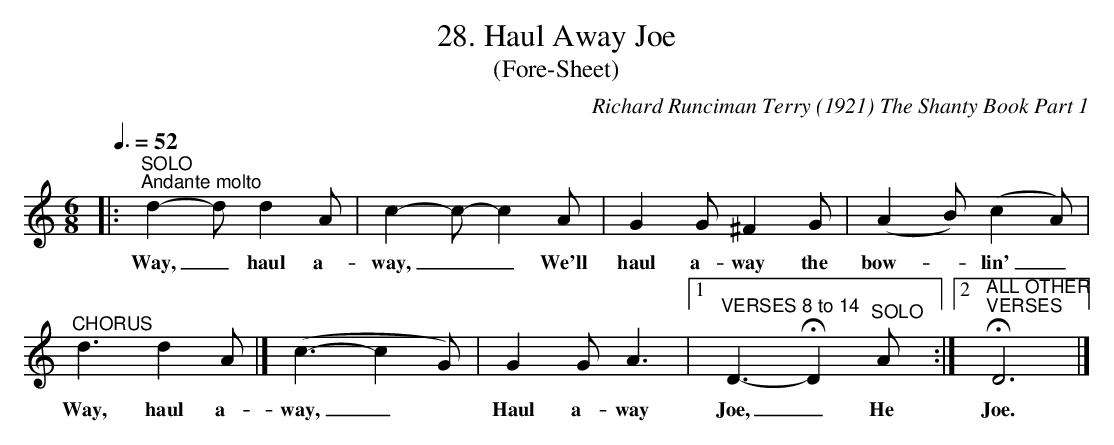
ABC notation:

X:1
T:28. Haul Away Joe
T:(Fore-Sheet)
C:Richard Runciman Terry (1921) The Shanty Book Part 1
L:1/8
Q:3/8=52
M:6/8
K:C
|:"^SOLO""^Andante molto" d2- d d2 A | c2- c- c2 A | G2 G ^F2 G | (A2 B) (c2 A) |$
w: Way,_ haul a-|way,__  We'll|haul a- way the|bow- * lin'_|
"^CHORUS" d3 d2 A |] (c3- c2 G) | G2 G A3 |1"^VERSES 8 to 14" D3- !fermata!D2"^SOLO" A :|2
w: Way, haul a-|way, _|Haul a- way|Joe, _ He|
"^ALL OTHER\nVERSES" !fermata!D6 |]
w: Joe.|
